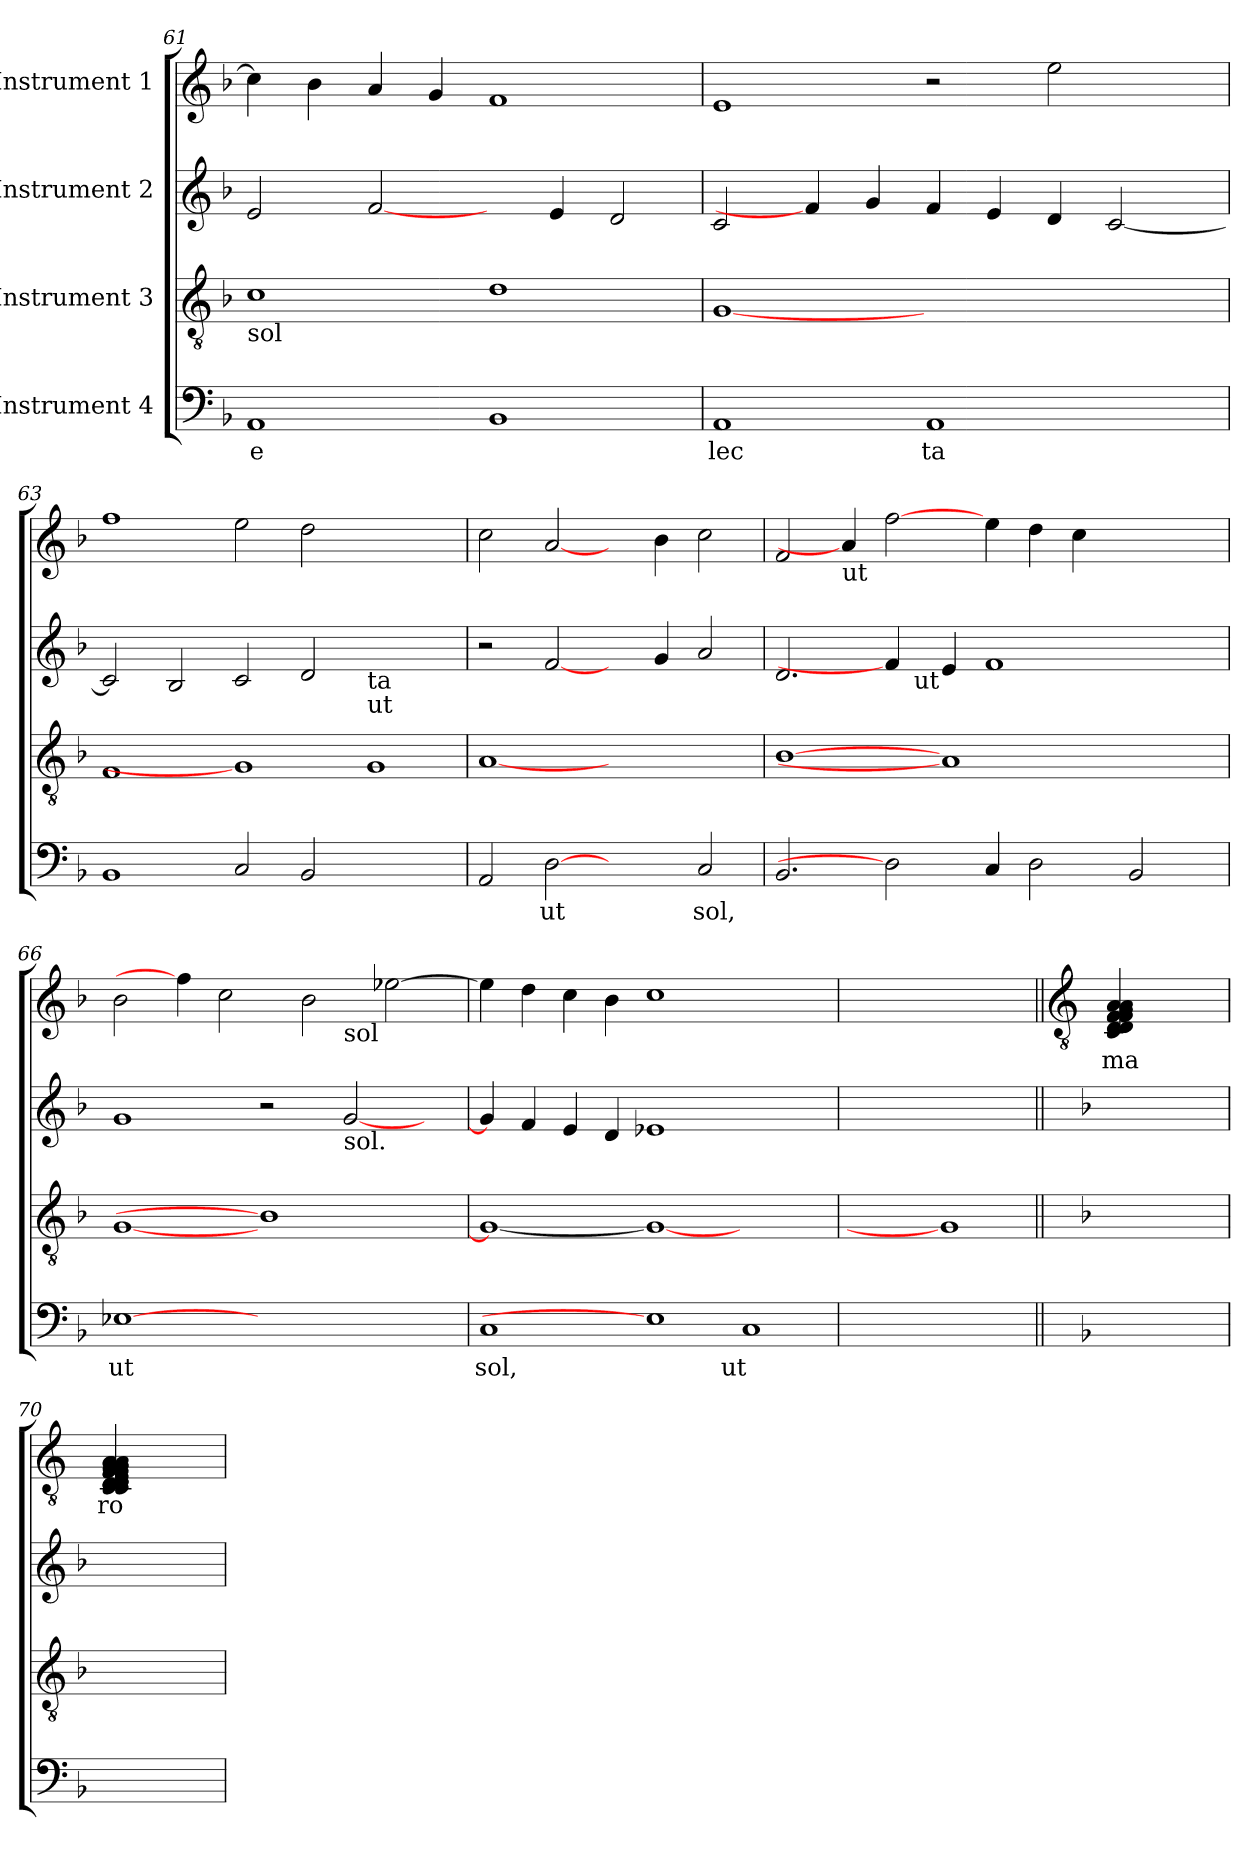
**kern	**text	**kern	**kern	**kern	**text
*part4	*part4	*part3	*part2	*part1	*part1
*staff4	*staff4	*staff3	*staff2	*staff1	*staff1
*I"Instrument 4	*	*I"Instrument 3	*I"Instrument 2	*I"Instrument 1	*
*clefF4	*	*clefGv2	*clefG2	*clefG2	*
*k[b-]	*	*k[b-]	*k[b-]	*k[b-]	*
*F:	*	*F:	*F:	*F:	*
=61	=61	=61	=61	=61	=61
!	!	!LO:TX:b:t=sol	!	!	!
!	!LO:LY:b	!	!	!	!
1AA	e	1c	2e/	4cc\]	.
.	.	.	.	4b-\	.
.	.	.	[2f/	4a/	.
.	.	.	.	4g/	.
1BB-	.	1d	4ryy	1f	.
.	.	.	4e/	.	.
.	.	.	2d/	.	.
=62	=62	=62	=62	=62	=62
!	!LO:LY:b	!	!	!	!
1AA	lec	[1G	2c/	1e	.
.	.	.	4f/]	.	.
.	.	.	4g/	.	.
!	!LO:LY:b	!	!	!	!
1AA	ta	1ryy	4f/	2r	.
.	.	.	4e/	.	.
.	.	.	4d/	2ee\	.
.	.	.	[<2c/	.	.
4ryy	.	4ryy	.	4ryy	.
=63	=63	=63	=63	=63	=63
1BB-	.	1F	2c/]	1ff	.
.	.	.	2B-/	.	.
2C/	.	1G]	2c/	2ee\	.
2BB-/	.	.	2d/	2dd\	.
!	!	!	!LO:TX:b:t=ta	!	!
!	!	!	!LO:TX:b:t=ut	!	!
1ryy	.	1G	1ryy	1ryy	.
!!LO:LB:g=z
=64	=64	=64	=64	=64	=64
2AA/	.	[1A	2r	2cc\	.
!	!LO:LY:b	!	!	!	!
[2D	ut	.	[2f/	[2a/	.
2ryy	.	1ryy	4ryy	4ryy	.
.	.	.	4g/	4b-\	.
!	!LO:LY:b	!	!	!	!
2C/	sol,	.	2a/	2cc\	.
=65	=65	=65	=65	=65	=65
!	!	!	!LO:TX:b:t=sol,	!	!
*	*	*	*^	*	*
2.BB-/	.	[1B-	2.d/	2..ryy	2f/	.
!	!	!	!	!	!LO:TX:b:t=ut	!
.	.	.	.	.	4a/]	.
2D]	.	.	4f/]	.	[2ff\	.
!	!	!	!	!LO:TX:b:t=ut	!	!
.	.	.	.	1ryy	.	.
.	.	1A]	4e/	.	.	.
4C/	.	.	1f	.	4ee\	.
2D\	.	.	.	.	4dd\	.
.	.	.	.	.	4cc\	.
.	.	.	.	2ryy	.	.
2BB-/	.	2ryy	.	.	2ryy	.
.	.	.	4ryy	.	.	.
.	.	.	.	8ryy	.	.
=66	=66	=66	=66	=66	=66	=66
!	!LO:LY:b	!	!	!	!	!
*	*	*	*v	*v	*^	*
[1E-X	ut	[<1G	1g	2b-\	1.ryy	.
.	.	.	.	4ff\]	.	.
.	.	.	.	2cc\	.	.
1ryy	.	1B-]	2r	.	.	.
.	.	.	.	2b-\	.	.
!	!	!	!	!	!LO:TX:b:t=sol	!
!	!	!	!LO:TX:b:t=sol.	!	!	!
.	.	.	[<2g/	.	2.ryy	.
.	.	.	.	[>2ee-X\	.	.
4ryy	.	4ryy	4ryy	.	.	.
=67	=67	=67	=67	=67	=67	=67
!	!LO:LY:b	!	!	!	!	!
*	*	*	*	*v	*v	*
1C	sol,	1G_	4g/]	4ee-\]	.
.	.	.	4f/	4dd\	.
.	.	.	4e/	4cc\	.
.	.	.	4d/	4b-\	.
1E-]	.	1G_	1e-X	1cc	.
!	!LO:LY:b	!	!	!	!
1C	ut	1ryy	1ryy	1ryy	.
=68	=68	=68	=68	=68	=68
1ryy	.	1ryy	1ryy	1ryy	.
1ryy	.	1G]	1ryy	1ryy	.
!!LO:PB:g=z
=69||	=69||	=69||	=69||	=69||	=69||
*	*	*	*	*clefGv2	*
*	*	*	*	*k[]	*
*	*	*	*	*C:	*
!	!	!	!	!	!LO:LY:b
1ryy	.	1ryy	1ryy	4C/ 4D/ 4D/ 4D/ 4F/ 4F/ 4F/ 4G/ 4A/ 4A/	ma
.	.	.	.	2.ryy	.
=70	=70	=70	=70	=70	=70
!	!	!	!	!	!LO:LY:b
1ryy	.	1ryy	1ryy	4C/ 4C/ 4D/ 4D/ 4D/ 4D/ 4D/ 4E/ 4F/ 4F/ 4F/ 4G/ 4G/ 4G/ 4A/ 4A/ 4A/	ro
.	.	.	.	2.ryy	.
=	=	=	=	=	=
*-	*-	*-	*-	*-	*-
